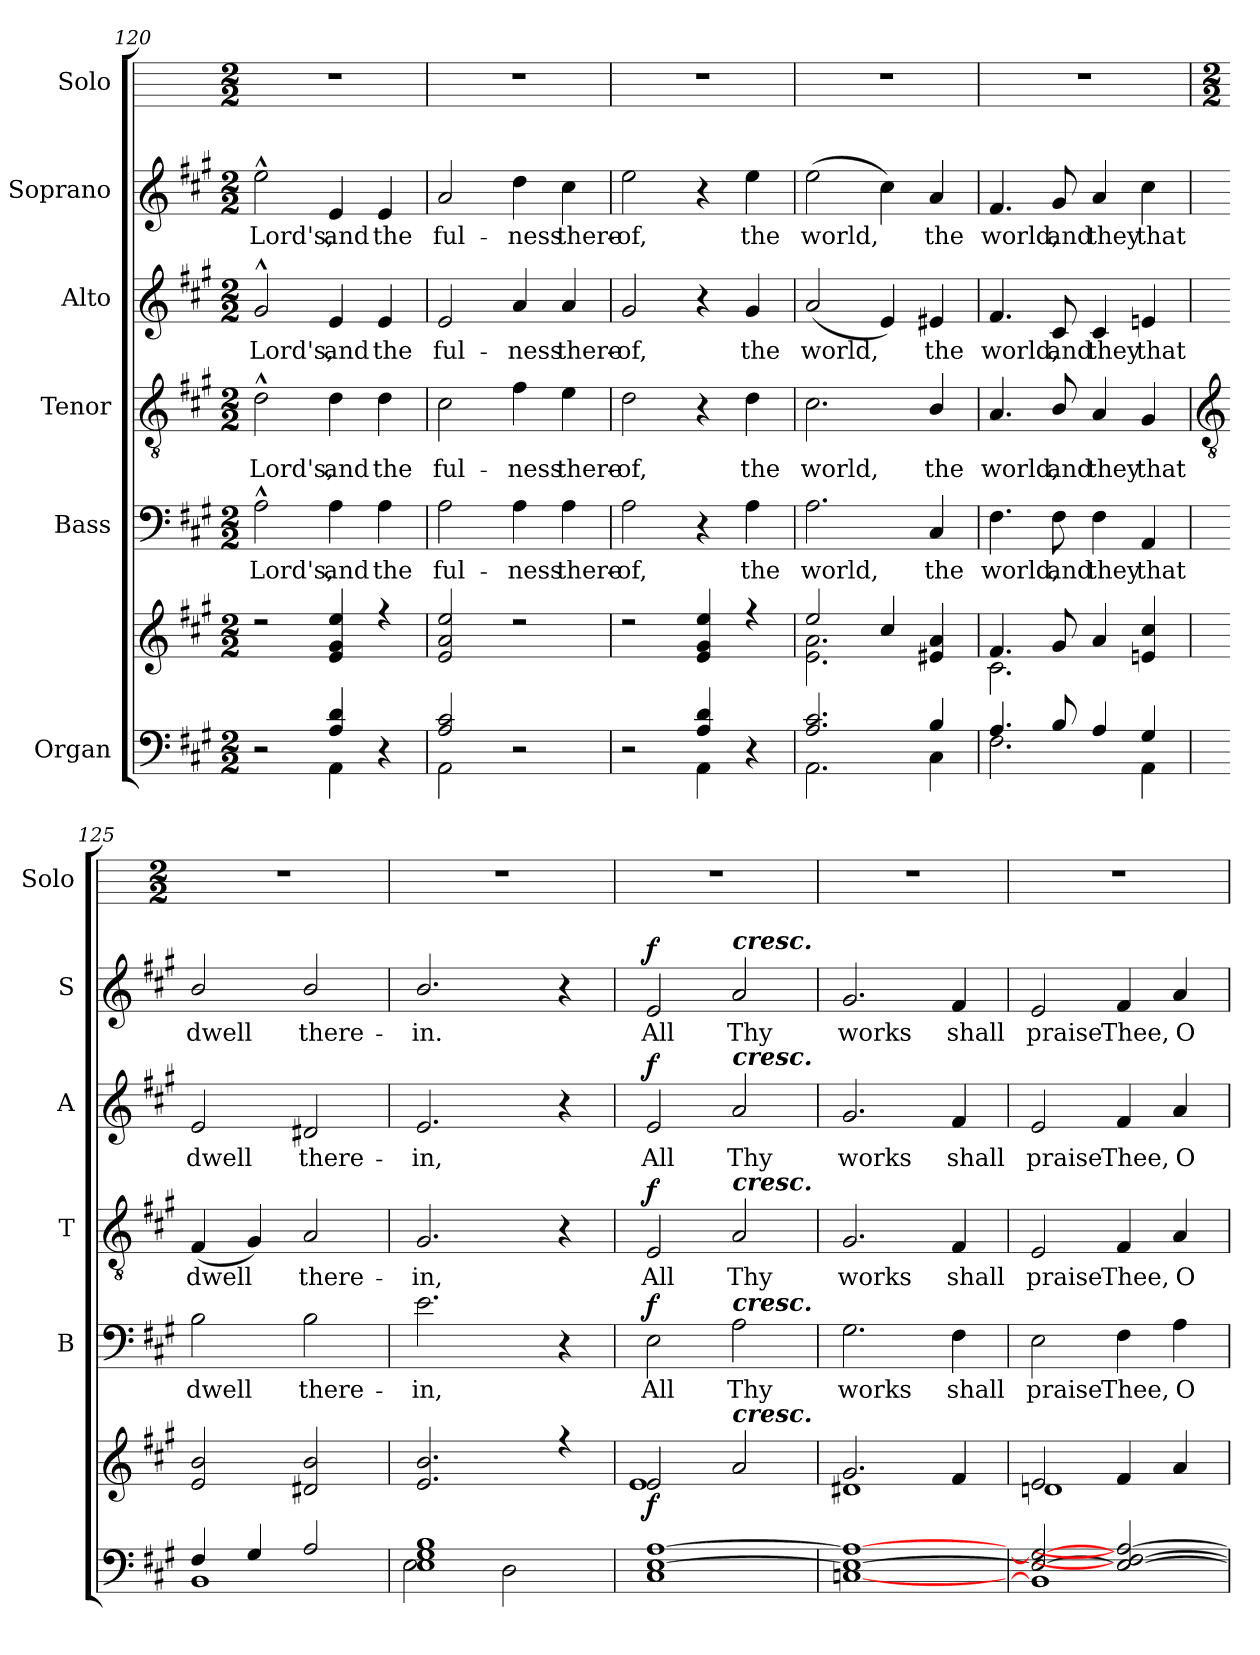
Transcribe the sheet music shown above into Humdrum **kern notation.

**kern	**kern	**dynam	**kern	**text	**dynam	**kern	**text	**dynam	**kern	**text	**dynam	**kern	**text	**dynam	**kern
*part6	*part6	*part6	*part5	*part5	*part5	*part4	*part4	*part4	*part3	*part3	*part3	*part2	*part2	*part2	*part1
*staff7	*staff6	*staff6/7	*staff5	*staff5	*staff5	*staff4	*staff4	*staff4	*staff3	*staff3	*staff3	*staff2	*staff2	*staff2	*staff1
*I"Organ	*	*	*I"Bass	*	*	*I"Tenor	*	*	*I"Alto	*	*	*I"Soprano	*	*	*I"Solo
*	*	*	*I'B	*	*	*I'T	*	*	*I'A	*	*	*I'S	*	*	*I'Solo
*clefF4	*clefG2	*	*clefF4	*	*	*clefGv2	*	*	*clefG2	*	*	*clefG2	*	*	*
*k[f#c#g#]	*k[f#c#g#]	*	*k[f#c#g#]	*	*	*k[f#c#g#]	*	*	*k[f#c#g#]	*	*	*k[f#c#g#]	*	*	*
*A:	*A:	*	*A:	*	*	*A:	*	*	*A:	*	*	*A:	*	*	*
*M2/2	*M2/2	*	*M2/2	*	*	*M2/2	*	*	*M2/2	*	*	*M2/2	*	*	*M2/2
=120	=120	=120	=120	=120	=120	=120	=120	=120	=120	=120	=120	=120	=120	=120	=120
*^	*^	*	*	*	*	*	*	*	*	*	*	*	*	*	*
!	!	!	!	!	!	!LO:LY:b	!	!	!LO:LY:b	!	!	!LO:LY:b	!	!	!LO:LY:b	!	!
2ryy	2r	2r	1ryy	.	2A^^	Lord's,	.	2d^^	Lord's,	.	2g#^^	Lord's,	.	2ee^^	Lord's,	.	1r
!	!	!	!	!	!	!LO:LY:b	!	!	!LO:LY:b	!	!	!LO:LY:b	!	!	!LO:LY:b	!	!
4A/ 4d/	4AA\	4e 4g# 4ee	.	.	4A	and	.	4d	and	.	4e	and	.	4e	and	.	.
!	!	!	!	!	!	!LO:LY:b	!	!	!LO:LY:b	!	!	!LO:LY:b	!	!	!LO:LY:b	!	!
4ryy	4r	4r	.	.	4A	the	.	4d	the	.	4e	the	.	4e	the	.	.
=121	=121	=121	=121	=121	=121	=121	=121	=121	=121	=121	=121	=121	=121	=121	=121	=121	=121
!	!	!	!	!	!	!LO:LY:b	!	!	!LO:LY:b	!	!	!LO:LY:b	!	!	!LO:LY:b	!	!
2A/ 2c#/	2AA\	2e 2a 2ee	1ryy	.	2A	ful-	.	2c#	ful-	.	2e	ful-	.	2a	ful-	.	1r
!	!	!	!	!	!	!LO:LY:b	!	!	!LO:LY:b	!	!	!LO:LY:b	!	!	!LO:LY:b	!	!
2ryy	2r	2r	.	.	4A	-ness	.	4f#	-ness	.	4a	-ness	.	4dd	-ness	.	.
!	!	!	!	!	!	!LO:LY:b	!	!	!LO:LY:b	!	!	!LO:LY:b	!	!	!LO:LY:b	!	!
.	.	.	.	.	4A	there-	.	4e	there-	.	4a	there-	.	4cc#	there-	.	.
=122	=122	=122	=122	=122	=122	=122	=122	=122	=122	=122	=122	=122	=122	=122	=122	=122	=122
!	!	!	!	!	!	!LO:LY:b	!	!	!LO:LY:b	!	!	!LO:LY:b	!	!	!LO:LY:b	!	!
2ryy	2r	2r	1ryy	.	2A	-of,	.	2d	-of,	.	2g#	-of,	.	2ee	-of,	.	1r
4A/ 4d/	4AA\	4e 4g# 4ee	.	.	4r	.	.	4r	.	.	4r	.	.	4r	.	.	.
!	!	!	!	!	!	!LO:LY:b	!	!	!LO:LY:b	!	!	!LO:LY:b	!	!	!LO:LY:b	!	!
4ryy	4r	4r	.	.	4A	the	.	4d	the	.	4g#	the	.	4ee	the	.	.
=123	=123	=123	=123	=123	=123	=123	=123	=123	=123	=123	=123	=123	=123	=123	=123	=123	=123
!	!	!	!	!	!	!LO:LY:b	!	!	!LO:LY:b	!	!	!LO:LY:b	!	!	!LO:LY:b	!	!
2.A/ 2.c#/	2.AA\	2ee/	2.e\ 2.a\	.	2.A	world,	.	2.c#	world,	.	(<2a	world,	.	(>2ee	world,	.	1r
.	.	4cc#/	.	.	.	.	.	.	.	.	4e)	.	.	4cc#)	.	.	.
!	!	!	!	!	!	!LO:LY:b	!	!	!LO:LY:b	!	!	!LO:LY:b	!	!	!LO:LY:b	!	!
4B/	4C#\	4e#X 4a	4ryy	.	4C#/	the	.	4B/	the	.	4e#X	the	.	4a	the	.	.
=124	=124	=124	=124	=124	=124	=124	=124	=124	=124	=124	=124	=124	=124	=124	=124	=124	=124
!	!	!	!	!	!	!LO:LY:b	!	!	!LO:LY:b	!	!	!LO:LY:b	!	!	!LO:LY:b	!	!
4.A/	2.F#\	4.f#	2.c#\	.	4.F#	world,	.	4.A	world,	.	4.f#	world,	.	4.f#	world,	.	1r
!	!	!	!	!	!	!LO:LY:b	!	!	!LO:LY:b	!	!	!LO:LY:b	!	!	!LO:LY:b	!	!
8B/	.	8g#	.	.	8F#\	and	.	8B/	and	.	8c#	and	.	8g#	and	.	.
!	!	!	!	!	!	!LO:LY:b	!	!	!LO:LY:b	!	!	!LO:LY:b	!	!	!LO:LY:b	!	!
4A/	.	4a	.	.	4F#	they	.	4A	they	.	4c#	they	.	4a	they	.	.
!	!	!	!	!	!	!LO:LY:b	!	!	!LO:LY:b	!	!	!LO:LY:b	!	!	!LO:LY:b	!	!
4G#/	4AA\	4en 4cc#	4ryy	.	4AA	that	.	4G#	that	.	4en	that	.	4cc#	that	.	.
!!LO:LB:g=z
=125	=125	=125	=125	=125	=125	=125	=125	=125	=125	=125	=125	=125	=125	=125	=125	=125	=125
*	*	*	*	*	*	*	*	*clefGv2	*	*	*	*	*	*	*	*	*
*	*	*	*	*	*	*	*	*	*	*	*	*	*	*	*	*	*M2/2
!	!	!	!	!	!	!LO:LY:b	!	!	!LO:LY:b	!	!	!LO:LY:b	!	!	!LO:LY:b	!	!
4F#/	1BB\	2e/ 2b/	1ryy	.	2B\	dwell	.	(<4F#/	dwell	.	2e/	dwell	.	2b/	dwell	.	1r
4G#/	.	.	.	.	.	.	.	4G#)	.	.	.	.	.	.	.	.	.
!	!	!	!	!	!	!LO:LY:b	!	!	!LO:LY:b	!	!	!LO:LY:b	!	!	!LO:LY:b	!	!
2A/	.	2d#X/ 2b/	.	.	2B\	there-	.	2A/	there-	.	2d#X/	there-	.	2b/	there-	.	.
=126	=126	=126	=126	=126	=126	=126	=126	=126	=126	=126	=126	=126	=126	=126	=126	=126	=126
!	!	!	!	!	!	!LO:LY:b	!	!	!LO:LY:b	!	!	!LO:LY:b	!	!	!LO:LY:b	!	!
1E/ 1G#/ 1B/	2E\	2.e/ 2.b/	1ryy	.	2.e\	-in,	.	2.G#/	-in,	.	2.e/	-in,	.	2.b/	-in.	.	1r
.	2D\	.	.	.	.	.	.	.	.	.	.	.	.	.	.	.	.
.	.	4r	.	.	4r	.	.	4r	.	.	4r	.	.	4r	.	.	.
=127	=127	=127	=127	=127	=127	=127	=127	=127	=127	=127	=127	=127	=127	=127	=127	=127	=127
!	!	!	!	!LO:DY:b	!	!LO:LY:b	!LO:DY:b	!	!LO:LY:b	!LO:DY:b	!	!LO:LY:b	!LO:DY:b	!	!LO:LY:b	!LO:DY:b	!
[1E/ [1A/	1C#\	2e	1e\	f	2E	All	f	2E	All	f	2e	All	f	2e	All	f	1r
!	!	!	!	!	!	!	!	!	!	!	!	!	!	!LO:TX:a:Bi:t=cresc.	!	!	!
!	!	!	!	!	!	!	!	!	!	!	!LO:TX:a:Bi:t=cresc.	!	!	!	!	!	!
!	!	!	!	!	!	!	!	!LO:TX:a:Bi:t=cresc.	!	!	!	!	!	!	!	!	!
!	!	!	!	!	!LO:TX:a:Bi:t=cresc.	!	!	!	!	!	!	!	!	!	!	!	!
!	!	!LO:TX:a:Bi:t=cresc.	!	!	!	!	!	!	!	!	!	!	!	!	!	!	!
!	!	!	!	!	!	!LO:LY:b	!	!	!LO:LY:b	!	!	!LO:LY:b	!	!	!LO:LY:b	!	!
.	.	2a	.	.	2A	Thy	.	2A	Thy	.	2a	Thy	.	2a	Thy	.	.
=128	=128	=128	=128	=128	=128	=128	=128	=128	=128	=128	=128	=128	=128	=128	=128	=128	=128
!	!	!	!	!	!	!LO:LY:b	!	!	!LO:LY:b	!	!	!LO:LY:b	!	!	!LO:LY:b	!	!
1E/_ 1A/_	[1Cn\	2.g#	1d#X\	.	2.G#	works	.	2.G#	works	.	2.g#	works	.	2.g#	works	.	1r
!	!	!	!	!	!	!LO:LY:b	!	!	!LO:LY:b	!	!	!LO:LY:b	!	!	!LO:LY:b	!	!
.	.	4f#	.	.	4F#	shall	.	4F#	shall	.	4f#	shall	.	4f#	shall	.	.
=129	=129	=129	=129	=129	=129	=129	=129	=129	=129	=129	=129	=129	=129	=129	=129	=129	=129
!	!	!	!	!	!	!LO:LY:b	!	!	!LO:LY:b	!	!	!LO:LY:b	!	!	!LO:LY:b	!	!
2E/_ 2G#/_	1BB\]	2e	1dn\	.	2E	praise	.	2E	praise	.	2e	praise	.	2e	praise	.	1r
!	!	!	!	!	!	!LO:LY:b	!	!	!LO:LY:b	!	!	!LO:LY:b	!	!	!LO:LY:b	!	!
2E/_ 2F#/_ 2A/_	.	4f#	.	.	4F#	Thee,	.	4F#	Thee,	.	4f#	Thee,	.	4f#	Thee,	.	.
!	!	!	!	!	!	!LO:LY:b	!	!	!LO:LY:b	!	!	!LO:LY:b	!	!	!LO:LY:b	!	!
.	.	4a	.	.	4A	O	.	4A	O	.	4a	O	.	4a	O	.	.
*v	*v	*	*	*	*	*	*	*	*	*	*	*	*	*	*	*	*
*	*v	*v	*	*	*	*	*	*	*	*	*	*	*	*	*	*
=	=	=	=	=	=	=	=	=	=	=	=	=	=	=	=
*-	*-	*-	*-	*-	*-	*-	*-	*-	*-	*-	*-	*-	*-	*-	*-
